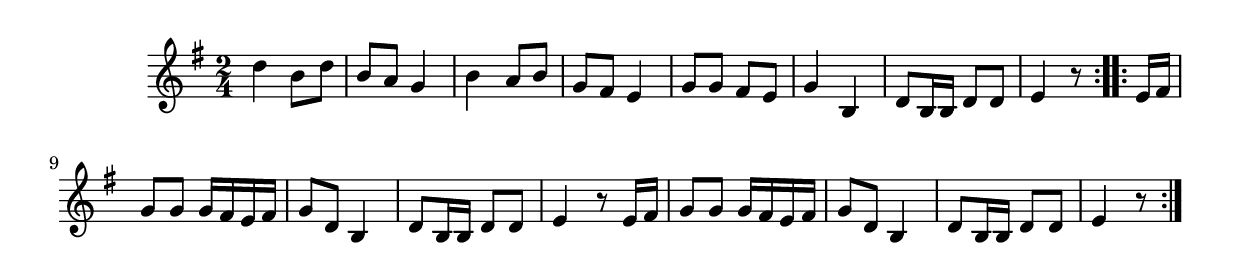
\version "2.19.49"
%{\header {
  title = "Poor Rosy (South Carolina)"
  composer = "anonymous"
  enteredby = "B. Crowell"
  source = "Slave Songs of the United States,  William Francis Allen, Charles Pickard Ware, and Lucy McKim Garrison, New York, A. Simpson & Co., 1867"
}%}
\score{{\key g \major
\time 2/4
%{\tempo 4=60
%}\relative d'' {
  d4 b8 d | b8 a g4 | b4 a8 b | g8 fis e4 | g8 g fis e | g4 b, | d8 b16 b d8 d | e4 r8 \bar ":..:" e16 fis |
  g8 g g16 fis e fis | g8 d b4 | d8 b16 b d8 d | e4 r8 e16 fis | g8 g g16 fis e fis | g8 d b4 | d8 b16 b d8 d | e4 r8 
  \bar ":|."
}

}}